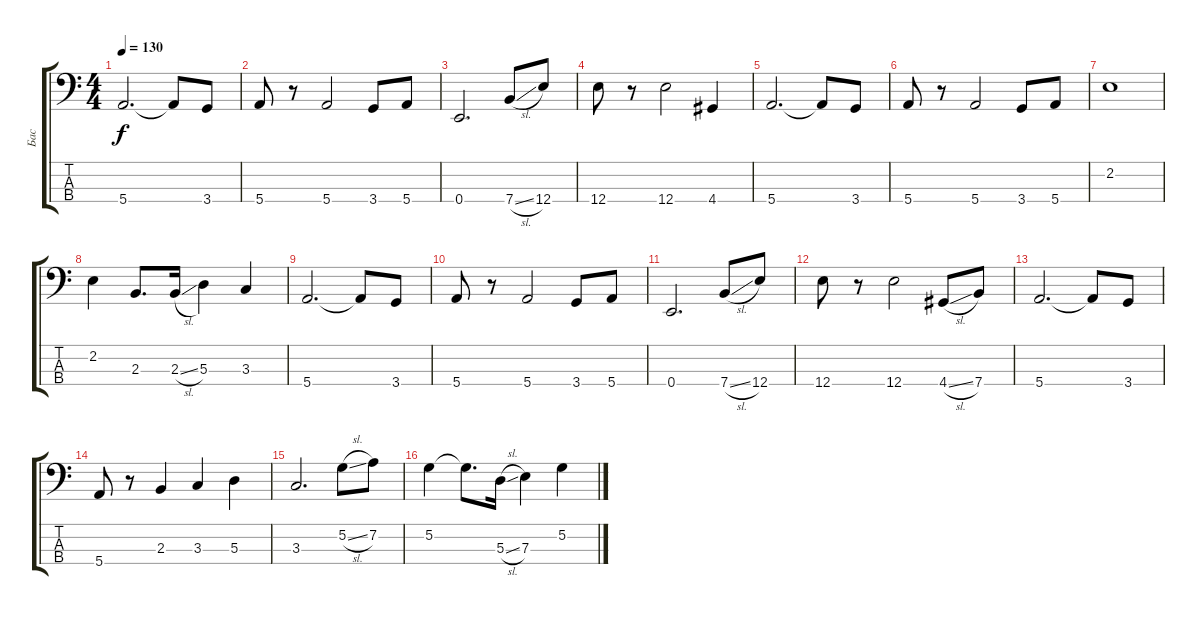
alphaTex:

\track ("Бас" "Бас") {instrument electricbassfinger}
\staff {score tabs}
\tuning (G2 D2 A1 E1) {hide}
\ts (4 4)
\tempo 130
\clef f4
\ks c
5.4.2{d dy f} 5.4{t}.8 3.4.8 |
5.4.8 r.8 5.4.2 3.4.8 5.4.8 |
0.4.2{d} 7.4{sl}.8 12.4.8 |
12.4.8 r.8 12.4.2 4.4.4 |
5.4.2{d} 5.4{t}.8 3.4.8 |
5.4.8 r.8 5.4.2 3.4.8 5.4.8 |
2.2.1 |
2.2.4 2.3.8{d} 2.3{sl}.16 5.3.4 3.3.4 |
5.4.2{d} 5.4{t}.8 3.4.8 |
5.4.8 r.8 5.4.2 3.4.8 5.4.8 |
0.4.2{d} 7.4{sl}.8 12.4.8 |
12.4.8 r.8 12.4.2 4.4{sl}.8 7.4.8 |
5.4.2{d} 5.4{t}.8 3.4.8 |
5.4.8 r.8 2.3.4 3.3.4 5.3.4 |
3.3.2{d} 5.2{sl}.8 7.2.8 |
5.2.4 5.2{t}.8{d} 5.3{sl}.16 7.3.4 5.2.4
